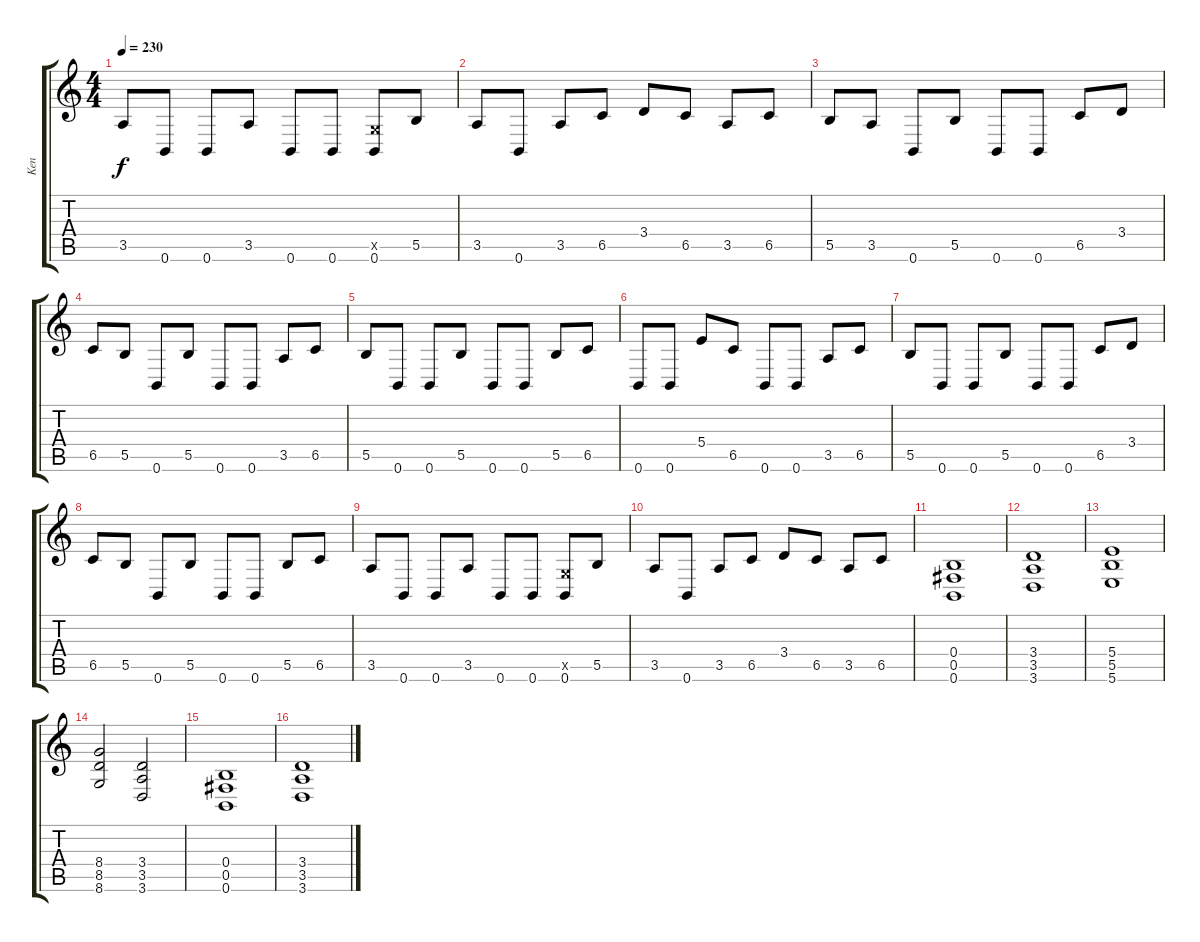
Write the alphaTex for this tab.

\track ("Ken" "Ken") {instrument distortionguitar}
\staff {score tabs}
\tuning (Db4 Ab3 E3 B2 Gb2 B1) {hide}
\ts (4 4)
\tempo 230
\clef g2
\ks c
3.5.8{dy f} 0.6.8 0.6.8 3.5.8 0.6.8 0.6.8 (1.5{x} 0.6).8 5.5.8 |
3.5.8 0.6.8 3.5.8 6.5.8 3.4.8 6.5.8 3.5.8 6.5.8 |
5.5.8 3.5.8 0.6.8 5.5.8 0.6.8 0.6.8 6.5.8 3.4.8 |
6.5.8 5.5.8 0.6.8 5.5.8 0.6.8 0.6.8 3.5.8 6.5.8 |
5.5.8 0.6.8 0.6.8 5.5.8 0.6.8 0.6.8 5.5.8 6.5.8 |
0.6.8 0.6.8 5.4.8 6.5.8 0.6.8 0.6.8 3.5.8 6.5.8 |
5.5.8 0.6.8 0.6.8 5.5.8 0.6.8 0.6.8 6.5.8 3.4.8 |
6.5.8 5.5.8 0.6.8 5.5.8 0.6.8 0.6.8 5.5.8 6.5.8 |
3.5.8 0.6.8 0.6.8 3.5.8 0.6.8 0.6.8 (1.5{x} 0.6).8 5.5.8 |
3.5.8 0.6.8 3.5.8 6.5.8 3.4.8 6.5.8 3.5.8 6.5.8 |
(0.4 0.5 0.6).1 |
(3.4 3.5 3.6).1 |
(5.4 5.5 5.6).1 |
(8.4 8.5 8.6).2 (3.4 3.5 3.6).2 |
(0.4 0.5 0.6).1 |
(3.4 3.5 3.6).1
